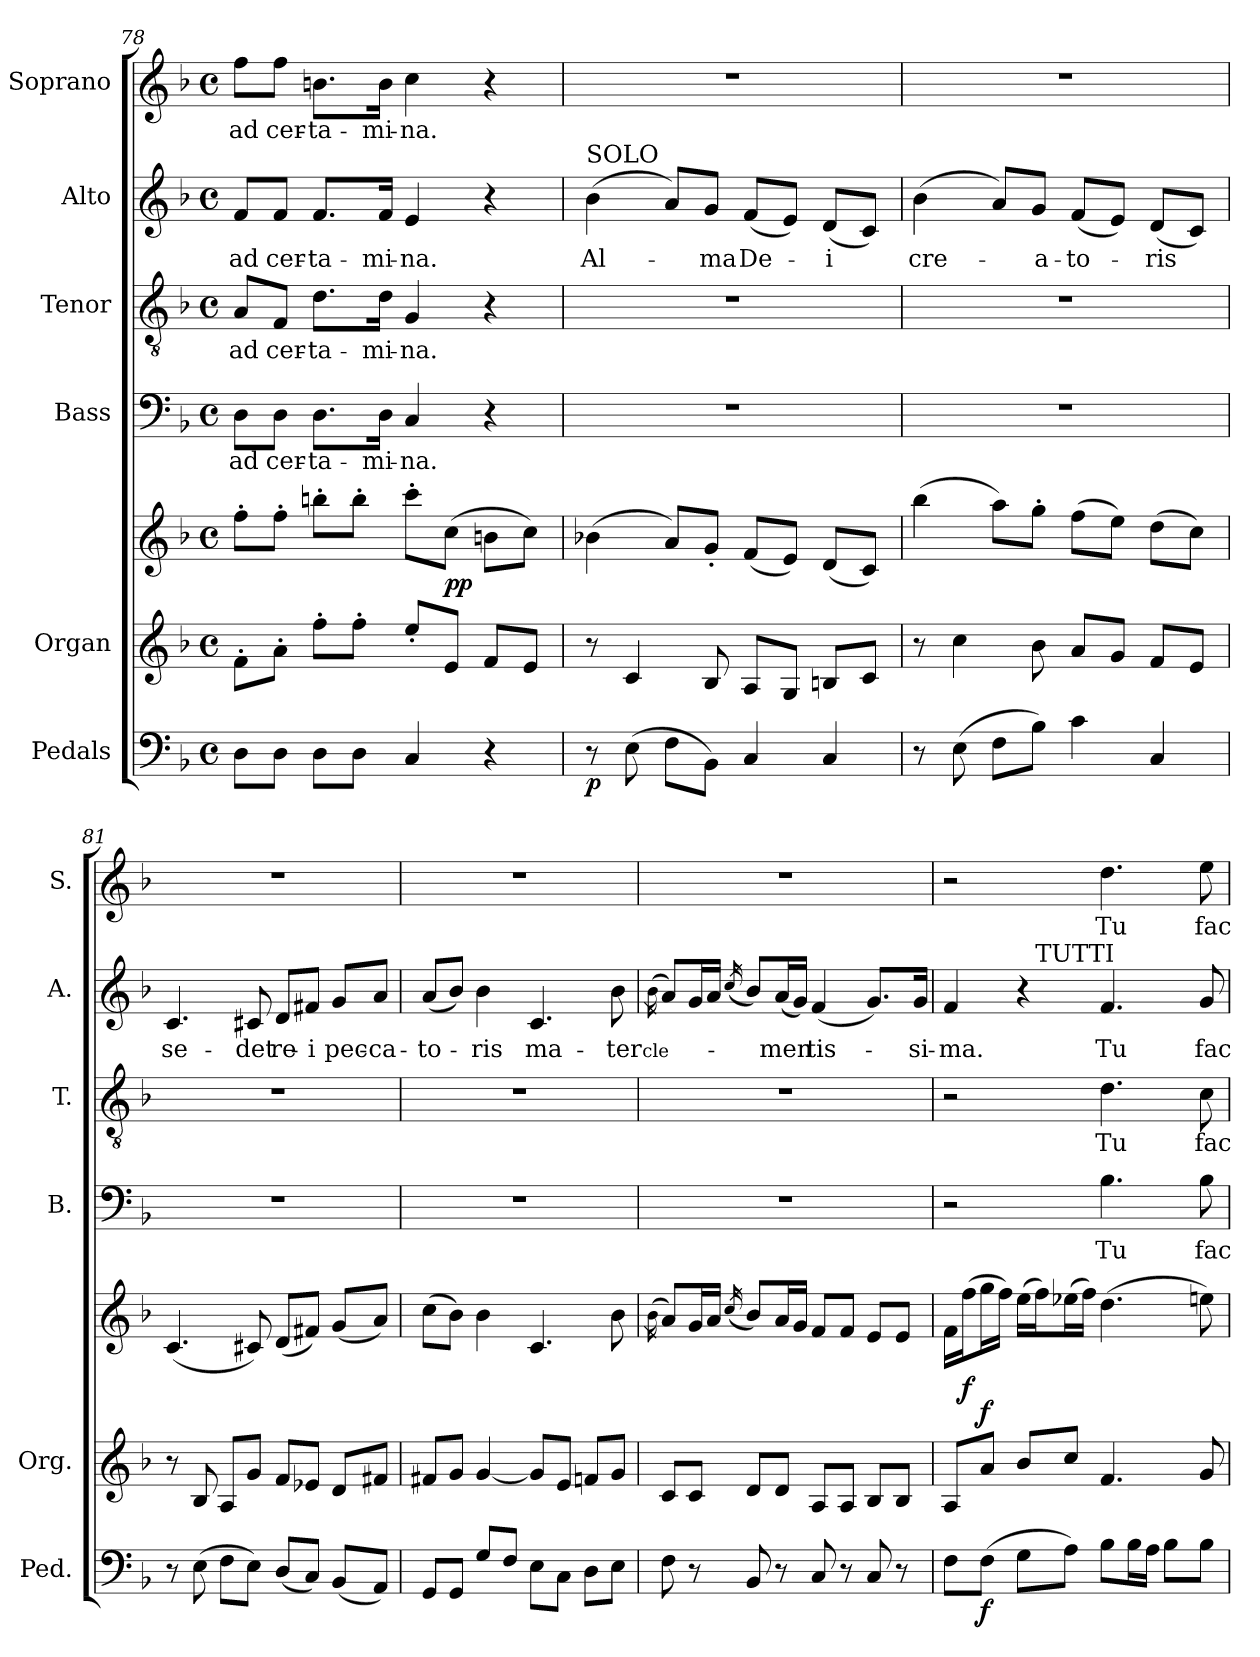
**kern	**dynam	**kern	**kern	**dynam	**kern	**text	**kern	**text	**kern	**text	**kern	**text
*part6	*part6	*part5	*part5	*part5	*part4	*part4	*part3	*part3	*part2	*part2	*part1	*part1
*staff7	*staff7	*staff6	*staff5	*staff5/6	*staff4	*staff4	*staff3	*staff3	*staff2	*staff2	*staff1	*staff1
*I"Pedals	*	*I"Organ	*	*	*I"Bass	*	*I"Tenor	*	*I"Alto	*	*I"Soprano	*
*I'Ped.	*	*I'Org.	*	*	*I'B.	*	*I'T.	*	*I'A.	*	*I'S.	*
!!LO:PB:g=z
*clefF4	*	*clefG2	*clefG2	*	*clefF4	*	*clefGv2	*	*clefG2	*	*clefG2	*
*	*	*	*	*	*	*	*ITrd7c12	*	*	*	*	*
*k[b-]	*	*k[b-]	*k[b-]	*	*k[b-]	*	*k[b-]	*	*k[b-]	*	*k[b-]	*
*F:	*	*F:	*F:	*	*F:	*	*F:	*	*F:	*	*F:	*
*M4/4	*	*M4/4	*M4/4	*	*M4/4	*	*M4/4	*	*M4/4	*	*M4/4	*
*met(c)	*	*met(c)	*met(c)	*	*met(c)	*	*met(c)	*	*met(c)	*	*met(c)	*
=78	=78	=78	=78	=78	=78	=78	=78	=78	=78	=78	=78	=78
!	!	!	!	!	!	!LO:LY:b:color=#000000	!	!	!	!	!	!
!	!	!	!	!	!	!	!	!LO:LY:b:color=#000000	!	!	!	!
!	!	!	!	!	!	!	!	!	!	!LO:LY:b:color=#000000	!	!
!	!	!	!	!	!	!	!	!	!	!	!	!LO:LY:b:color=#000000
8Di\L	.	8f'i\L	8ff'i\L	.	8Di\L	ad	8AAi/L	ad	8fi/L	ad	8ffi\L	ad
!	!	!	!	!	!	!LO:LY:b:color=#000000	!	!	!	!	!	!
!	!	!	!	!	!	!	!	!LO:LY:b:color=#000000	!	!	!	!
!	!	!	!	!	!	!	!	!	!	!LO:LY:b:color=#000000	!	!
!	!	!	!	!	!	!	!	!	!	!	!	!LO:LY:b:color=#000000
8Di\J	.	8a'i\J	8ff'i\J	.	8Di\J	cer-	8FFi/J	cer-	8fi/J	cer-	8ffi\J	cer-
!	!	!	!	!	!	!LO:LY:b:color=#000000	!	!	!	!	!	!
!	!	!	!	!	!	!	!	!LO:LY:b:color=#000000	!	!	!	!
!	!	!	!	!	!	!	!	!	!	!LO:LY:b:color=#000000	!	!
!	!	!	!	!	!	!	!	!	!	!	!	!LO:LY:b:color=#000000
8Di\L	.	8ff'i\L	8bbn'i\L	.	8.Di\L	-ta-	8.Di\L	-ta-	8.fi/L	-ta-	8.bni\L	-ta-
8Di\J	.	8ff'i\J	8bb'i\J	.	.	.	.	.	.	.	.	.
!	!	!	!	!	!	!LO:LY:b:color=#000000	!	!	!	!	!	!
!	!	!	!	!	!	!	!	!LO:LY:b:color=#000000	!	!	!	!
!	!	!	!	!	!	!	!	!	!	!LO:LY:b:color=#000000	!	!
!	!	!	!	!	!	!	!	!	!	!	!	!LO:LY:b:color=#000000
.	.	.	.	.	16Di\Jk	-mi-	16Di\Jk	-mi-	16fi/Jk	-mi-	16bi\Jk	-mi-
!	!	!	!	!	!	!LO:LY:b:color=#000000	!	!	!	!	!	!
!	!	!	!	!	!	!	!	!LO:LY:b:color=#000000	!	!	!	!
!	!	!	!	!	!	!	!	!	!	!LO:LY:b:color=#000000	!	!
!	!	!	!	!	!	!	!	!	!	!	!	!LO:LY:b:color=#000000
4Ci/	.	8ee'i/L	8ccc'i\L	.	4Ci/	-na.	4GGi/	-na.	4ei/	-na.	4cci\	-na.
.	.	8ei/J	(8cci\J	p p	.	.	.	.	.	.	.	.
4r	.	8fi/L	8bni\L	.	4r	.	4r	.	4r	.	4r	.
.	.	8ei/J	8cci\J)	.	.	.	.	.	.	.	.	.
=79	=79	=79	=79	=79	=79	=79	=79	=79	=79	=79	=79	=79
!	!	!	!	!	!	!	!	!	!LO:TX:a:t=SOLO	!	!	!
!	!	!	!	!	!	!	!	!	!	!LO:LY:b:color=#000000	!	!
8r	p	8r	(4b-Xi\	.	1r	.	1r	.	(4b-i\	Al-	1r	.
(8Ei\	.	4ci/	.	.	.	.	.	.	.	.	.	.
8Fi\L	.	.	8ai/L)	.	.	.	.	.	8ai/L)	.	.	.
!	!	!	!	!	!	!	!	!	!	!LO:LY:b:color=#000000	!	!
8BB-i\J)	.	8B-i/	8g'i/J	.	.	.	.	.	8gi/J	-ma	.	.
!	!	!	!	!	!	!	!	!	!	!LO:LY:b:color=#000000	!	!
4Ci/	.	8Ai/L	(8fi/L	.	.	.	.	.	(8fi/L	De-	.	.
.	.	8Gi/J	8ei/J)	.	.	.	.	.	8ei/J)	.	.	.
!	!	!	!	!	!	!	!	!	!	!LO:LY:b:color=#000000	!	!
4Ci/	.	8Bni/L	(8di/L	.	.	.	.	.	(8di/L	-i	.	.
.	.	8ci/J	8ci/J)	.	.	.	.	.	8ci/J)	.	.	.
=80	=80	=80	=80	=80	=80	=80	=80	=80	=80	=80	=80	=80
!	!	!	!	!	!	!	!	!	!	!LO:LY:b:color=#000000	!	!
8r	.	8r	(4bb-i\	.	1r	.	1r	.	(4b-i\	cre-	1r	.
(8Ei\	.	4cci\	.	.	.	.	.	.	.	.	.	.
8Fi\L	.	.	8aai\L)	.	.	.	.	.	8ai/L)	.	.	.
!	!	!	!	!	!	!	!	!	!	!LO:LY:b:color=#000000	!	!
8B-i\J)	.	8b-i\	8gg'i\J	.	.	.	.	.	8gi/J	-a-	.	.
!	!	!	!	!	!	!	!	!	!	!LO:LY:b:color=#000000	!	!
4ci\	.	8ai/L	(8ffi\L	.	.	.	.	.	(8fi/L	-to-	.	.
.	.	8gi/J	8eei\J)	.	.	.	.	.	8ei/J)	.	.	.
!	!	!	!	!	!	!	!	!	!	!LO:LY:b:color=#000000	!	!
4Ci/	.	8fi/L	(8ddi\L	.	.	.	.	.	(8di/L	-ris	.	.
.	.	8ei/J	8cci\J)	.	.	.	.	.	8ci/J)	.	.	.
=81	=81	=81	=81	=81	=81	=81	=81	=81	=81	=81	=81	=81
!	!	!	!	!	!	!	!	!	!	!LO:LY:b:color=#000000	!	!
8r	.	8r	(4.ci/	.	1r	.	1r	.	4.ci/	se-	1r	.
(8Ei\	.	8B-i/	.	.	.	.	.	.	.	.	.	.
8Fi\L	.	8Ai/L	.	.	.	.	.	.	.	.	.	.
!	!	!	!	!	!	!	!	!	!	!LO:LY:b:color=#000000	!	!
8Ei\J)	.	8gi/J	8c#Xi/)	.	.	.	.	.	8c#Xi/	-det	.	.
!	!	!	!	!	!	!	!	!	!	!LO:LY:b:color=#000000	!	!
(8Di/L	.	8fi/L	(8di/L	.	.	.	.	.	8di/L	re-	.	.
!	!	!	!	!	!	!	!	!	!	!LO:LY:b:color=#000000	!	!
8Ci/J)	.	8e-Xi/J	8f#Xi/J)	.	.	.	.	.	8f#Xi/J	-i	.	.
!	!	!	!	!	!	!	!	!	!	!LO:LY:b:color=#000000	!	!
(8BB-i/L	.	8di/L	(8gi/L	.	.	.	.	.	8gi/L	pec-	.	.
!	!	!	!	!	!	!	!	!	!	!LO:LY:b:color=#000000	!	!
8AAi/J)	.	8f#Xi/J	8ai/J)	.	.	.	.	.	8ai/J	-ca-	.	.
=82	=82	=82	=82	=82	=82	=82	=82	=82	=82	=82	=82	=82
!	!	!	!	!	!	!	!	!	!	!LO:LY:b:color=#000000	!	!
8GGi/L	.	8f#Xi/L	(8cci\L	.	1r	.	1r	.	(8ai/L	-to-	1r	.
8GGi/J	.	8gi/J	8b-i\J)	.	.	.	.	.	8b-i/J)	.	.	.
!	!	!	!	!	!	!	!	!	!	!LO:LY:b:color=#000000	!	!
8Gi/L	.	[4gi/	4b-i\	.	.	.	.	.	4b-i\	-ris	.	.
8Fi/J	.	.	.	.	.	.	.	.	.	.	.	.
!	!	!	!	!	!	!	!	!	!	!LO:LY:b:color=#000000	!	!
8Ei\L	.	8gi/L]	4.ci/	.	.	.	.	.	4.ci/	ma-	.	.
8Ci\J	.	8ei/J	.	.	.	.	.	.	.	.	.	.
8Di\L	.	8fni/L	.	.	.	.	.	.	.	.	.	.
!	!	!	!	!	!	!	!	!	!	!LO:LY:b:color=#000000	!	!
8Ei\J	.	8gi/J	8b-i\	.	.	.	.	.	8b-i\	-ter	.	.
!!LO:LB:g=z
=83	=83	=83	=83	=83	=83	=83	=83	=83	=83	=83	=83	=83
!	!	!	!	!	!	!	!	!	!	!LO:LY:b:color=#000000	!	!
.	.	.	(16qb-i\	.	.	.	.	.	(16qb-i\	cle-	.	.
8Fi\	.	8ci/L	8ai/L)	.	1r	.	1r	.	8ai/L)	.	1r	.
8r	.	8ci/J	16gi/L	.	.	.	.	.	16gi/L	.	.	.
.	.	.	16ai/JJ	.	.	.	.	.	16ai/JJ	.	.	.
.	.	.	(16qcci/	.	.	.	.	.	(16qcci/	.	.	.
8BB-i/	.	8di/L	8b-i/L)	.	.	.	.	.	8b-i/L)	.	.	.
!	!	!	!	!	!	!	!	!	!	!LO:LY:b:color=#000000	!	!
8r	.	8di/J	16ai/L	.	.	.	.	.	(16ai/L	-men	.	.
.	.	.	16gi/JJ	.	.	.	.	.	16gi/JJ)	.	.	.
!	!	!	!	!	!	!	!	!	!	!LO:LY:b:color=#000000	!	!
8Ci/	.	8Ai/L	8fi/L	.	.	.	.	.	(4fi/	tis-	.	.
8r	.	8Ai/J	8fi/J	.	.	.	.	.	.	.	.	.
8Ci/	.	8B-i/L	8ei/L	.	.	.	.	.	8.gi/L)	.	.	.
8r	.	8B-i/J	8ei/J	.	.	.	.	.	.	.	.	.
!	!	!	!	!	!	!	!	!	!	!LO:LY:b:color=#000000	!	!
.	.	.	.	.	.	.	.	.	16gi/Jk	-si-	.	.
=84	=84	=84	=84	=84	=84	=84	=84	=84	=84	=84	=84	=84
!	!	!	!	!	!	!	!	!	!	!LO:LY:b:color=#000000	!	!
*	*	*	*	*	*	*	*	*	*^	*	*	*
8Fi\L	.	8Ai/L	16fi\LL	.	2r	.	2r	.	4fi/	4ryy	-ma.	2r	.
.	.	.	(16ffi\J	f	.	.	.	.	.	.	.	.	.
(8Fi\J	f	8ai/J	16ggi\L	f	.	.	.	.	.	.	.	.	.
.	.	.	16ffi\JJ)	.	.	.	.	.	.	.	.	.	.
8Gi\L	.	8b-i/L	(16eei\LL	.	.	.	.	.	4r	16ryy	.	.	.
!	!	!	!	!	!	!	!	!	!	!LO:TX:a:t=TUTTI	!	!	!
.	.	.	16ffi\J)	.	.	.	.	.	.	2ryy	.	.	.
8Ai\J)	.	8cci/J	(16ee-Xi\L	.	.	.	.	.	.	.	.	.	.
.	.	.	16ffi\JJ)	.	.	.	.	.	.	.	.	.	.
!	!	!	!	!	!	!LO:LY:b:color=#000000	!	!	!	!	!	!	!
!	!	!	!	!	!	!	!	!LO:LY:b:color=#000000	!	!	!	!	!
!	!	!	!	!	!	!	!	!	!	!	!LO:LY:b:color=#000000	!	!
!	!	!	!	!	!	!	!	!	!	!	!	!	!LO:LY:b:color=#000000
8B-i\L	.	4.fi/	(4.ddi\	.	4.B-i\	Tu	4.Di\	Tu	4.fi/	.	Tu	4.ddi\	Tu
16B-i\L	.	.	.	.	.	.	.	.	.	.	.	.	.
16Ai\JJ	.	.	.	.	.	.	.	.	.	.	.	.	.
8B-i\L	.	.	.	.	.	.	.	.	.	.	.	.	.
.	.	.	.	.	.	.	.	.	.	8.ryy	.	.	.
!	!	!	!	!	!	!LO:LY:b:color=#000000	!	!	!	!	!	!	!
!	!	!	!	!	!	!	!	!LO:LY:b:color=#000000	!	!	!	!	!
!	!	!	!	!	!	!	!	!	!	!	!LO:LY:b:color=#000000	!	!
!	!	!	!	!	!	!	!	!	!	!	!	!	!LO:LY:b:color=#000000
8B-i\J	.	8gi/	8eeni\)	.	8B-i\	fac	8Ci\	fac	8gi/	.	fac	8eei\	fac
*	*	*	*	*	*	*	*	*	*v	*v	*	*	*
=	=	=	=	=	=	=	=	=	=	=	=	=
*-	*-	*-	*-	*-	*-	*-	*-	*-	*-	*-	*-	*-
